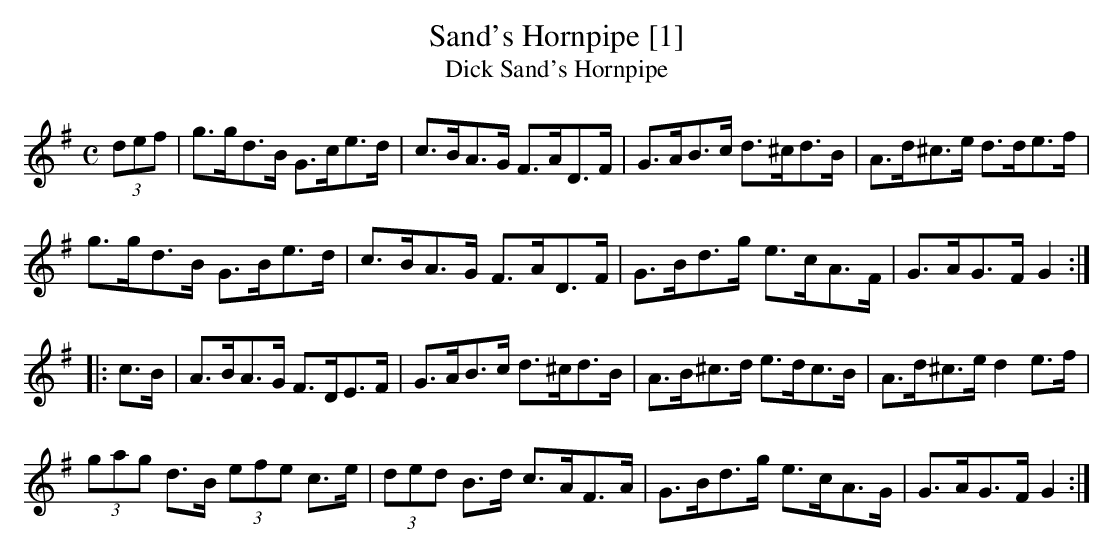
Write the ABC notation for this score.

X:1
T:Sand's Hornpipe [1]
T:Dick Sand's Hornpipe
M:C
L:1/8
K:G
(3def|g>gd>B G>ce>d|c>BA>G F>AD>F|G>AB>c d>^cd>B|A>d^c>e d>de>f|
g>gd>B G>Be>d|c>BA>G F>AD>F|G>Bd>g e>cA>F|G>AG>F G2:|
|:c>B|A>BA>G F>DE>F|G>AB>c d>^cd>B|A>B^c>d e>dc>B|A>d^c>e d2 e>f|
(3gag d>B (3efe c>e|(3ded B>d c>AF>A|G>Bd>g e>cA>G|G>AG>F G2:|]
